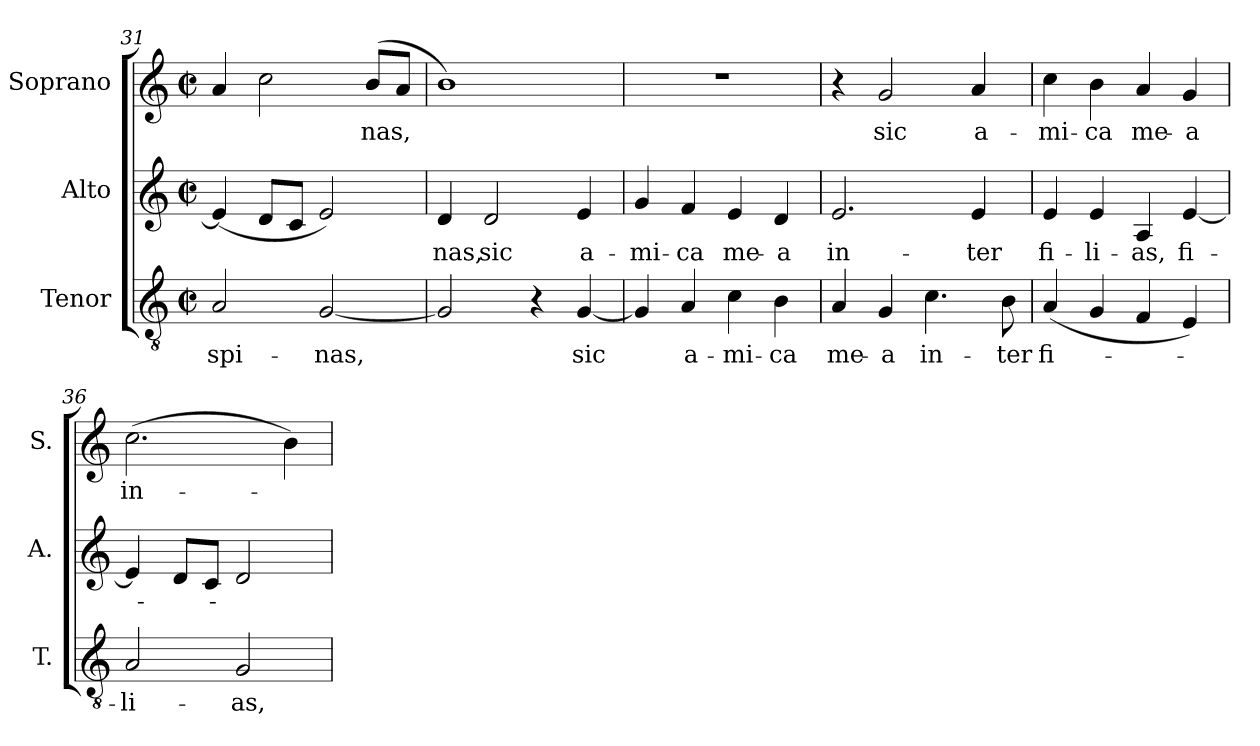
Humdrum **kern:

**kern	**text	**kern	**text	**kern	**text
*part3	*part3	*part2	*part2	*part1	*part1
*staff3	*staff3	*staff2	*staff2	*staff1	*staff1
*I"Tenor	*	*I"Alto	*	*I"Soprano	*
*I'T.	*	*I'A.	*	*I'S.	*
*clefGv2	*	*clefG2	*	*clefG2	*
*ITrd7c12	*	*	*	*	*
*k[]	*	*k[]	*	*k[]	*
*C:	*	*C:	*	*C:	*
*M2/2	*	*M2/2	*	*M2/2	*
*met(c|)	*	*met(c|)	*	*met(c|)	*
=31	=31	=31	=31	=31	=31
!	!LO:LY:b:color=#000000	!	!	!	!
2AAi/	spi-	(4ei/]	.	4ai/	.
.	.	8di/L	.	2cci\	.
.	.	8ci/J	.	.	.
!	!LO:LY:b:color=#000000	!	!	!	!
[2GGi/	-nas,	2ei/)	.	.	.
!	!	!	!	!	!LO:LY:b:color=#000000
.	.	.	.	(8bi/L	-nas,
.	.	.	.	8ai/J	.
=32	=32	=32	=32	=32	=32
!	!	!	!LO:LY:b:color=#000000	!	!
2GGi/]	.	4di/	-nas,	1bi)	.
!	!	!	!LO:LY:b:color=#000000	!	!
.	.	2di/	sic	.	.
4r	.	.	.	.	.
!	!LO:LY:b:color=#000000	!	!	!	!
!	!	!	!LO:LY:b:color=#000000	!	!
[4GGi/	sic	4ei/	a-	.	.
=33	=33	=33	=33	=33	=33
!	!	!	!LO:LY:b:color=#000000	!	!
4GGi/]	.	4gi/	-mi-	1r	.
!	!LO:LY:b:color=#000000	!	!	!	!
!	!	!	!LO:LY:b:color=#000000	!	!
4AAi/	a-	4fi/	-ca	.	.
!	!LO:LY:b:color=#000000	!	!	!	!
!	!	!	!LO:LY:b:color=#000000	!	!
4Ci\	-mi-	4ei/	me-	.	.
!	!LO:LY:b:color=#000000	!	!	!	!
!	!	!	!LO:LY:b:color=#000000	!	!
4BBi\	-ca	4di/	-a	.	.
=34	=34	=34	=34	=34	=34
!	!LO:LY:b:color=#000000	!	!	!	!
!	!	!	!LO:LY:b:color=#000000	!	!
4AAi/	me-	2.ei/	in-	4r	.
!	!LO:LY:b:color=#000000	!	!	!	!
!	!	!	!	!	!LO:LY:b:color=#000000
4GGi/	-a	.	.	2gi/	sic
!	!LO:LY:b:color=#000000	!	!	!	!
4.Ci\	in-	.	.	.	.
!	!	!	!LO:LY:b:color=#000000	!	!
!	!	!	!	!	!LO:LY:b:color=#000000
.	.	4ei/	-ter	4ai/	a-
!	!LO:LY:b:color=#000000	!	!	!	!
8BBi\	-ter	.	.	.	.
=35	=35	=35	=35	=35	=35
!	!LO:LY:b:color=#000000	!	!	!	!
!	!	!	!LO:LY:b:color=#000000	!	!
!	!	!	!	!	!LO:LY:b:color=#000000
(4AAi/	fi-	4ei/	fi-	4cci\	-mi-
!	!	!	!LO:LY:b:color=#000000	!	!
!	!	!	!	!	!LO:LY:b:color=#000000
4GGi/	.	4ei/	-li-	4bi\	-ca
!	!	!	!LO:LY:b:color=#000000	!	!
!	!	!	!	!	!LO:LY:b:color=#000000
4FFi/	.	4Ai/	-as,	4ai/	me-
!	!	!	!LO:LY:b:color=#000000	!	!
!	!	!	!	!	!LO:LY:b:color=#000000
4EEi/)	.	[4ei/	fi-	4gi/	-a
=36	=36	=36	=36	=36	=36
!	!LO:LY:b:color=#000000	!	!	!	!
!	!	!	!	!	!LO:LY:b:color=#000000
2AAi/	-li-	4ei/]	.	(2.cci\	in-
.	.	8di/L	.	.	.
.	.	8ci/J	.	.	.
!	!LO:LY:b:color=#000000	!	!	!	!
2GGi/	-as,	2di/	.	.	.
.	.	.	.	4bi\)	.
=	=	=	=	=	=
*-	*-	*-	*-	*-	*-
